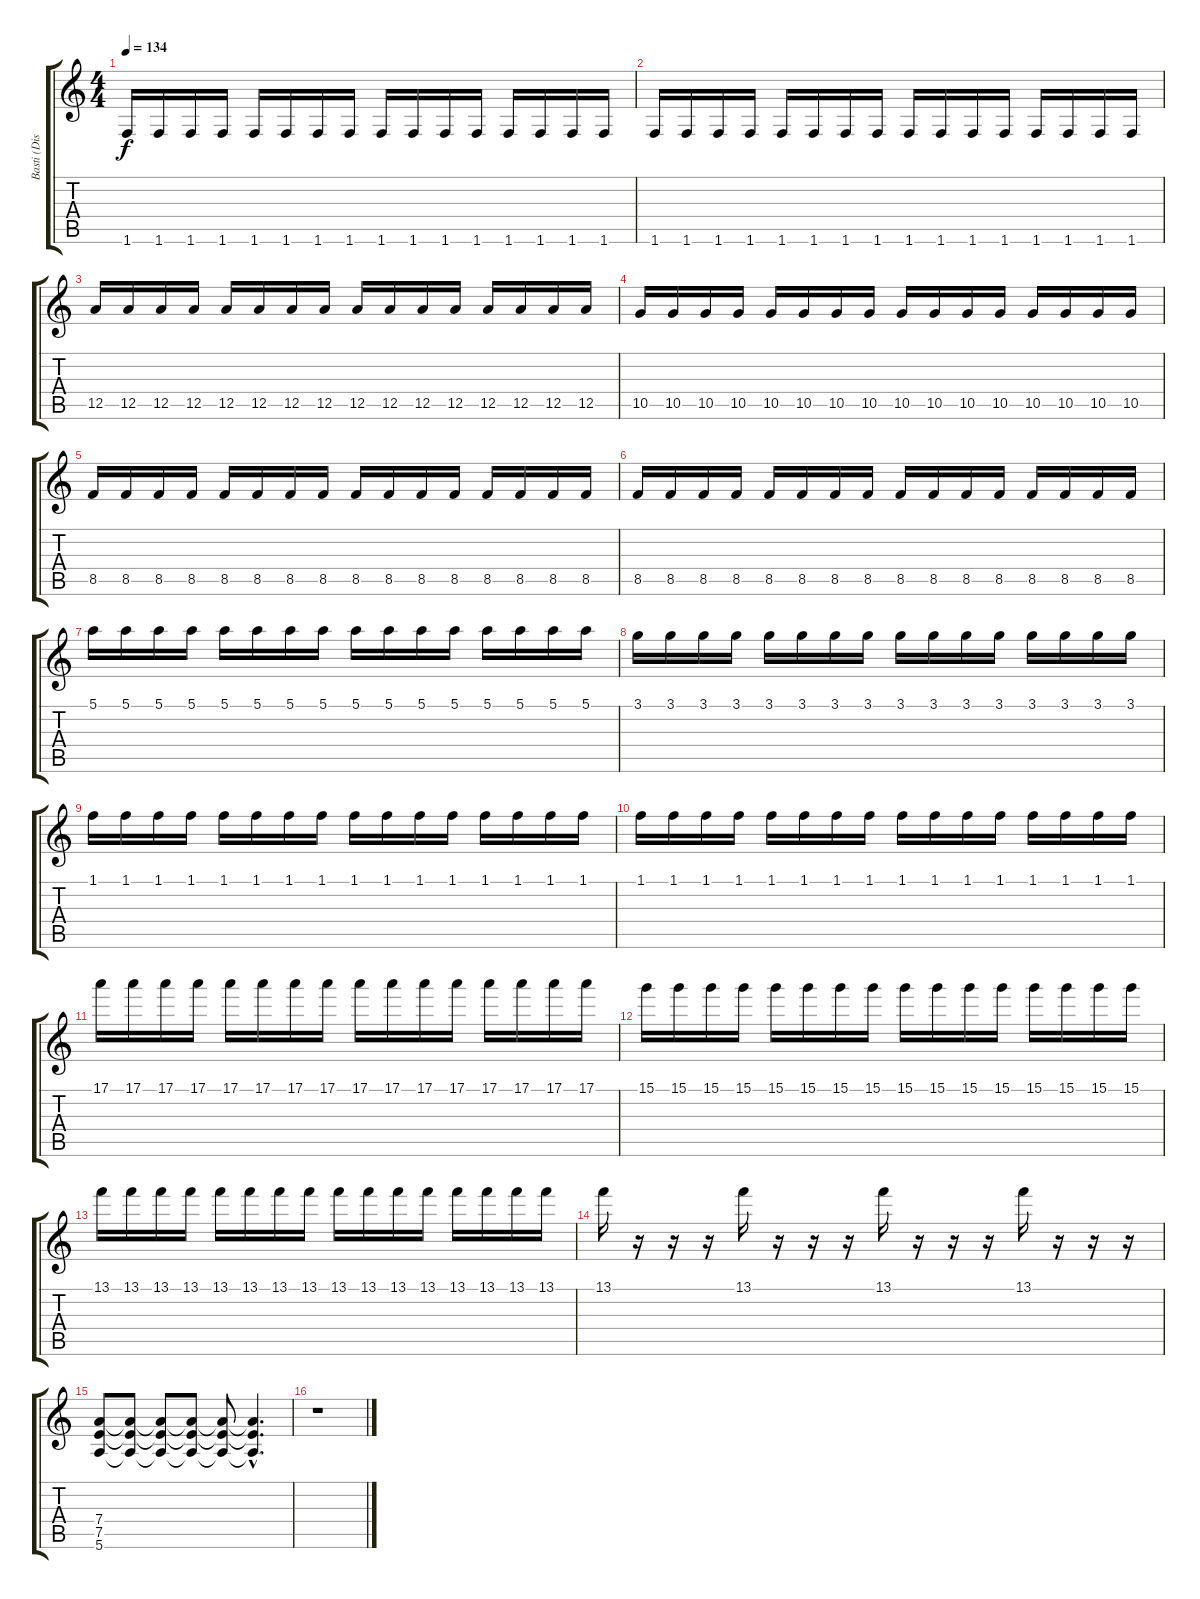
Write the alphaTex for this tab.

\track ("Basti (Dist.-Guitar)" "Basti (Dis") {instrument distortionguitar}
\staff {score tabs}
\tuning (E4 B3 G3 D3 A2 E2) {hide}
\ts (4 4)
\tempo 134
\clef g2
\ks c
1.6.16{dy f} 1.6.16 1.6.16 1.6.16 1.6.16 1.6.16 1.6.16 1.6.16 1.6.16 1.6.16 1.6.16 1.6.16 1.6.16 1.6.16 1.6.16 1.6.16 |
1.6.16 1.6.16 1.6.16 1.6.16 1.6.16 1.6.16 1.6.16 1.6.16 1.6.16 1.6.16 1.6.16 1.6.16 1.6.16 1.6.16 1.6.16 1.6.16 |
12.5.16 12.5.16 12.5.16 12.5.16 12.5.16 12.5.16 12.5.16 12.5.16 12.5.16 12.5.16 12.5.16 12.5.16 12.5.16 12.5.16 12.5.16 12.5.16 |
10.5.16 10.5.16 10.5.16 10.5.16 10.5.16 10.5.16 10.5.16 10.5.16 10.5.16 10.5.16 10.5.16 10.5.16 10.5.16 10.5.16 10.5.16 10.5.16 |
8.5.16 8.5.16 8.5.16 8.5.16 8.5.16 8.5.16 8.5.16 8.5.16 8.5.16 8.5.16 8.5.16 8.5.16 8.5.16 8.5.16 8.5.16 8.5.16 |
8.5.16 8.5.16 8.5.16 8.5.16 8.5.16 8.5.16 8.5.16 8.5.16 8.5.16 8.5.16 8.5.16 8.5.16 8.5.16 8.5.16 8.5.16 8.5.16 |
5.1.16 5.1.16 5.1.16 5.1.16 5.1.16 5.1.16 5.1.16 5.1.16 5.1.16 5.1.16 5.1.16 5.1.16 5.1.16 5.1.16 5.1.16 5.1.16 |
3.1.16 3.1.16 3.1.16 3.1.16 3.1.16 3.1.16 3.1.16 3.1.16 3.1.16 3.1.16 3.1.16 3.1.16 3.1.16 3.1.16 3.1.16 3.1.16 |
1.1.16 1.1.16 1.1.16 1.1.16 1.1.16 1.1.16 1.1.16 1.1.16 1.1.16 1.1.16 1.1.16 1.1.16 1.1.16 1.1.16 1.1.16 1.1.16 |
1.1.16 1.1.16 1.1.16 1.1.16 1.1.16 1.1.16 1.1.16 1.1.16 1.1.16 1.1.16 1.1.16 1.1.16 1.1.16 1.1.16 1.1.16 1.1.16 |
17.1.16 17.1.16 17.1.16 17.1.16 17.1.16 17.1.16 17.1.16 17.1.16 17.1.16 17.1.16 17.1.16 17.1.16 17.1.16 17.1.16 17.1.16 17.1.16 |
15.1.16 15.1.16 15.1.16 15.1.16 15.1.16 15.1.16 15.1.16 15.1.16 15.1.16 15.1.16 15.1.16 15.1.16 15.1.16 15.1.16 15.1.16 15.1.16 |
13.1.16 13.1.16 13.1.16 13.1.16 13.1.16 13.1.16 13.1.16 13.1.16 13.1.16 13.1.16 13.1.16 13.1.16 13.1.16 13.1.16 13.1.16 13.1.16 |
13.1.16 r.16 r.16 r.16 13.1.16 r.16 r.16 r.16 13.1.16 r.16 r.16 r.16 13.1.16 r.16 r.16 r.16 |
(7.4 7.5 5.6).8 (7.4{t} 7.5{t} 5.6{t}).8 (7.4{t} 7.5{t} 5.6{t}).8 (7.4{t} 7.5{t} 5.6{t}).8 (7.4{t} 7.5{t} 5.6{t}).8 (7.4{hac t} 7.5{hac t} 5.6{hac t}).4{d} |
r.1
